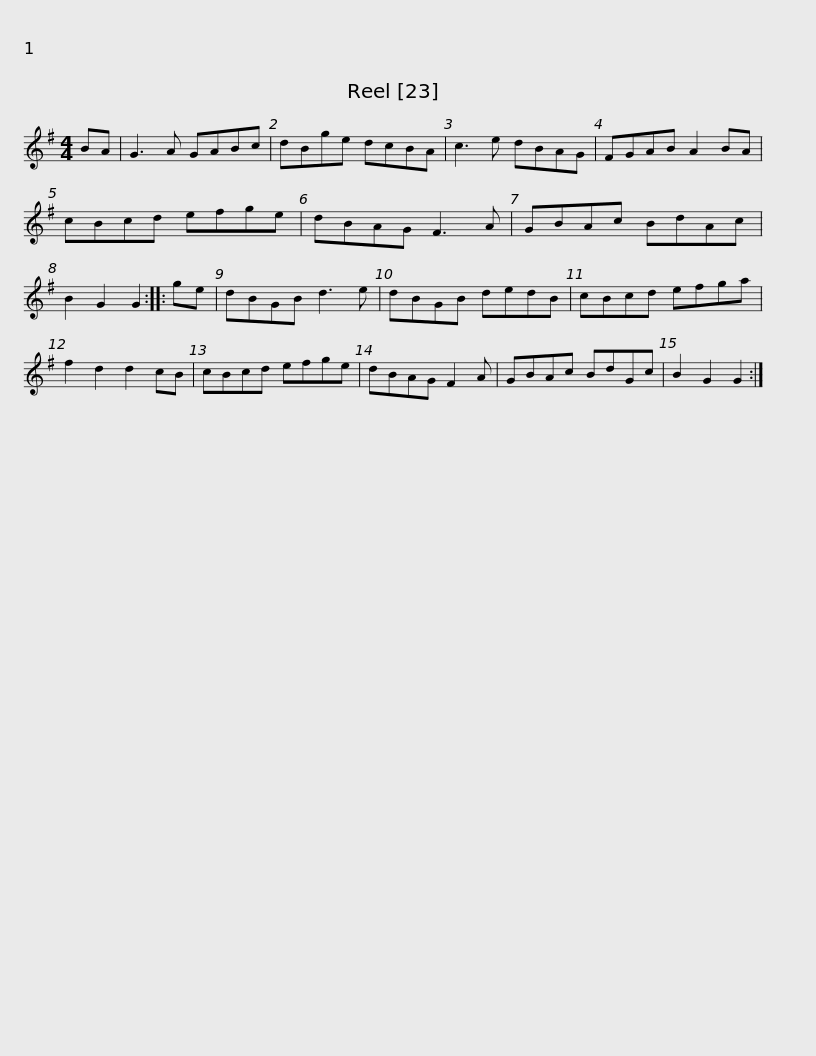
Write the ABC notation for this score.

X:1
L:1/8
M:4/4
I:linebreak $
K:G
V:1 treble
V:1
 BA | G3 A GABc | dBge dcBA | c3 e dBAG | FGAB A2 BA | %5
 cBcd efge |$ dBAG F3 A | GBAc BdAc | B2 G2 G2 :: ge | %10
 dBGB d3 e | dBGB dedB | cBcd efga |$ f2 d2 d2 cB | cBcd efge | %15
 dBAG F2 A | GBAc BdGc | B2 G2 G2 :| %18
